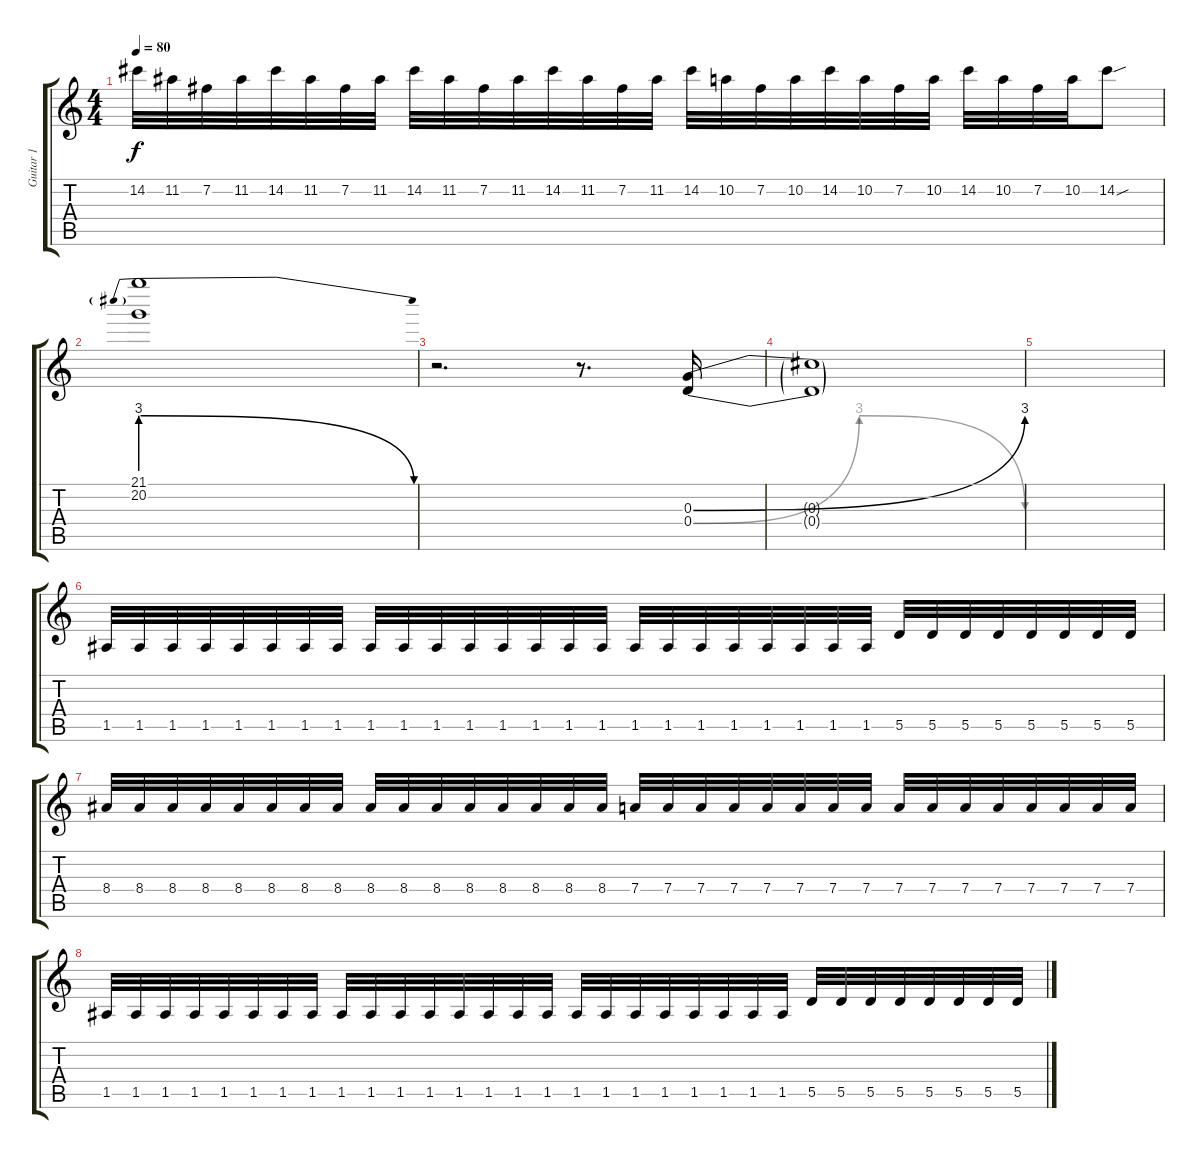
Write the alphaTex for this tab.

\track ("Guitar 1" "Guitar 1") {instrument distortionguitar}
\staff {score tabs}
\tuning (E4 B3 G3 D3 A2 E2) {hide}
\ts (4 4)
\tempo 80
\clef g2
\ks c
14.2.32{dy f} 11.2.32 7.2.32 11.2.32 14.2.32 11.2.32 7.2.32 11.2.32 14.2.32 11.2.32 7.2.32 11.2.32 14.2.32 11.2.32 7.2.32 11.2.32 14.2.32 10.2.32 7.2.32 10.2.32 14.2.32 10.2.32 7.2.32 10.2.32 14.2.32 10.2.32 7.2.32 10.2.32 14.2{sou}.8 |
(21.1{be (prebendrelease 0 12 60 0)} 20.2).1 |
r.2{d} r.8{d} (0.3{be (bend 0 0 60 12)} 0.4{be (bendrelease 0 0 8 12 8 12 60 0)}).16 |
(0.3{t} 0.4{t}).1 |
|
1.5.32 1.5.32 1.5.32 1.5.32 1.5.32 1.5.32 1.5.32 1.5.32 1.5.32 1.5.32 1.5.32 1.5.32 1.5.32 1.5.32 1.5.32 1.5.32 1.5.32 1.5.32 1.5.32 1.5.32 1.5.32 1.5.32 1.5.32 1.5.32 5.5.32 5.5.32 5.5.32 5.5.32 5.5.32 5.5.32 5.5.32 5.5.32 |
8.4.32 8.4.32 8.4.32 8.4.32 8.4.32 8.4.32 8.4.32 8.4.32 8.4.32 8.4.32 8.4.32 8.4.32 8.4.32 8.4.32 8.4.32 8.4.32 7.4.32 7.4.32 7.4.32 7.4.32 7.4.32 7.4.32 7.4.32 7.4.32 7.4.32 7.4.32 7.4.32 7.4.32 7.4.32 7.4.32 7.4.32 7.4.32 |
1.5.32 1.5.32 1.5.32 1.5.32 1.5.32 1.5.32 1.5.32 1.5.32 1.5.32 1.5.32 1.5.32 1.5.32 1.5.32 1.5.32 1.5.32 1.5.32 1.5.32 1.5.32 1.5.32 1.5.32 1.5.32 1.5.32 1.5.32 1.5.32 5.5.32 5.5.32 5.5.32 5.5.32 5.5.32 5.5.32 5.5.32 5.5.32
